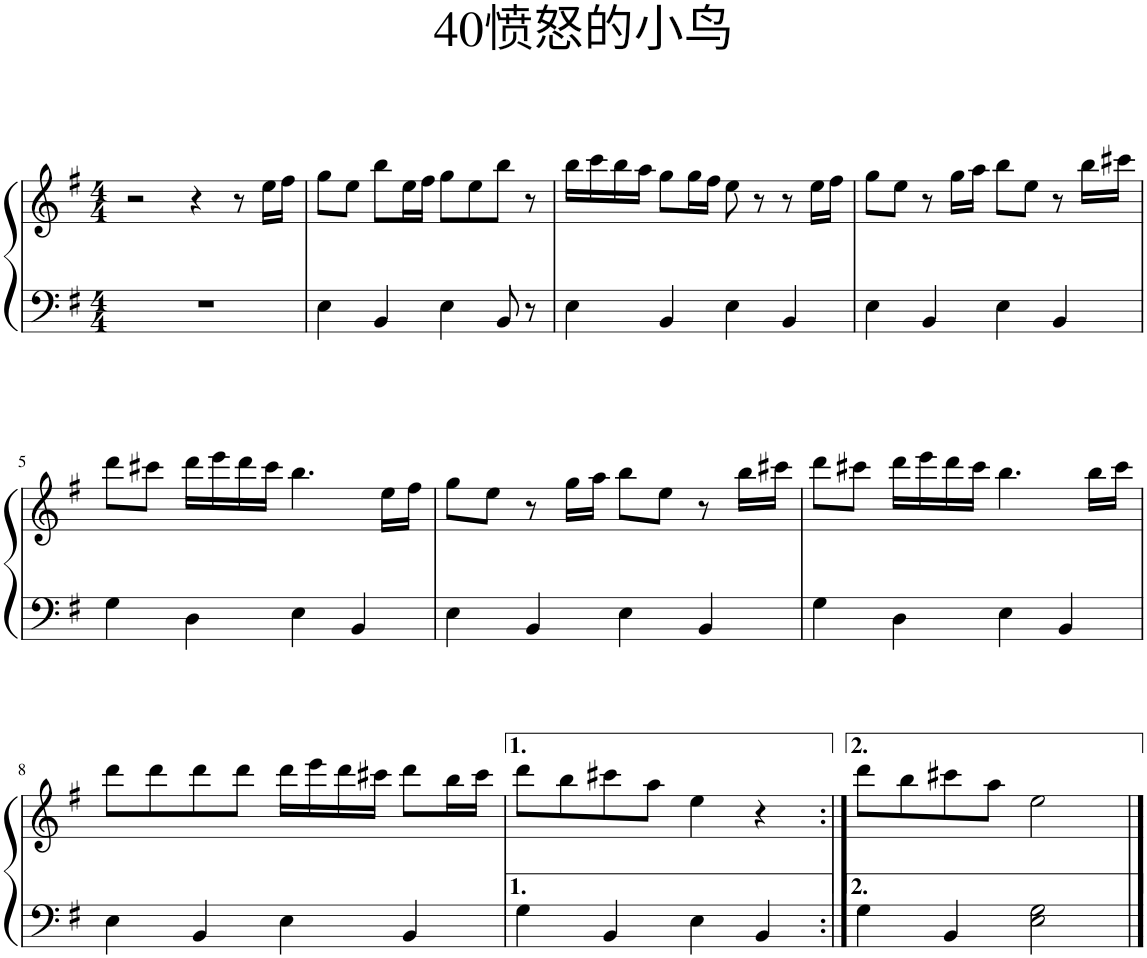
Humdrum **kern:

**kern	**kern
*part1	*part1
*staff2	*staff1
*I"钢琴	*
*clefF4	*clefG2
*k[f#]	*k[f#]
*M4/4	*M4/4
=1	=1
1r	2r
.	4r
.	8r
.	16ee\LL
.	16ff#\JJ
=2	=2
4E\	8gg\L
.	8ee\J
4BB/	8bb\L
.	16ee\L
.	16ff#\JJ
4E\	8gg\L
.	8ee\
8BB/	8bb\J
8r	8r
=3	=3
4E\	16bb\LL
.	16ccc\
.	16bb\
.	16aa\JJ
4BB/	8gg\L
.	16gg\L
.	16ff#\JJ
4E\	8ee\
.	8r
4BB/	8r
.	16ee\LL
.	16ff#\JJ
=4	=4
4E\	8gg\L
.	8ee\J
4BB/	8r
.	16gg\LL
.	16aa\JJ
4E\	8bb\L
.	8ee\J
4BB/	8r
.	16bb\LL
.	16ccc#X\JJ
!!LO:LB:g=z
=5	=5
4G\	8ddd\L
.	8ccc#X\J
4D\	16ddd\LL
.	16eee\
.	16ddd\
.	16ccc#\JJ
4E\	4.bb\
4BB/	.
.	16ee\LL
.	16ff#\JJ
=6	=6
4E\	8gg\L
.	8ee\J
4BB/	8r
.	16gg\LL
.	16aa\JJ
4E\	8bb\L
.	8ee\J
4BB/	8r
.	16bb\LL
.	16ccc#X\JJ
=7	=7
4G\	8ddd\L
.	8ccc#X\J
4D\	16ddd\LL
.	16eee\
.	16ddd\
.	16ccc#\JJ
4E\	4.bb\
4BB/	.
.	16bb\LL
.	16ccc#\JJ
!!LO:LB:g=z
=8	=8
4E\	8ddd\L
.	8ddd\
4BB/	8ddd\
.	8ddd\J
4E\	16ddd\LL
.	16eee\
.	16ddd\
.	16ccc#X\JJ
4BB/	8ddd\L
.	16bb\L
.	16ccc#\JJ
=9	=9
4G\	8ddd\L
.	8bb\
4BB/	8ccc#X\
.	8aa\J
4E\	4ee\
4BB/	4r
=10:|!	=10:|!
4G\	8ddd\L
.	8bb\
4BB/	8ccc#X\
.	8aa\J
2E\ 2G\	2ee\
==	==
*-	*-
